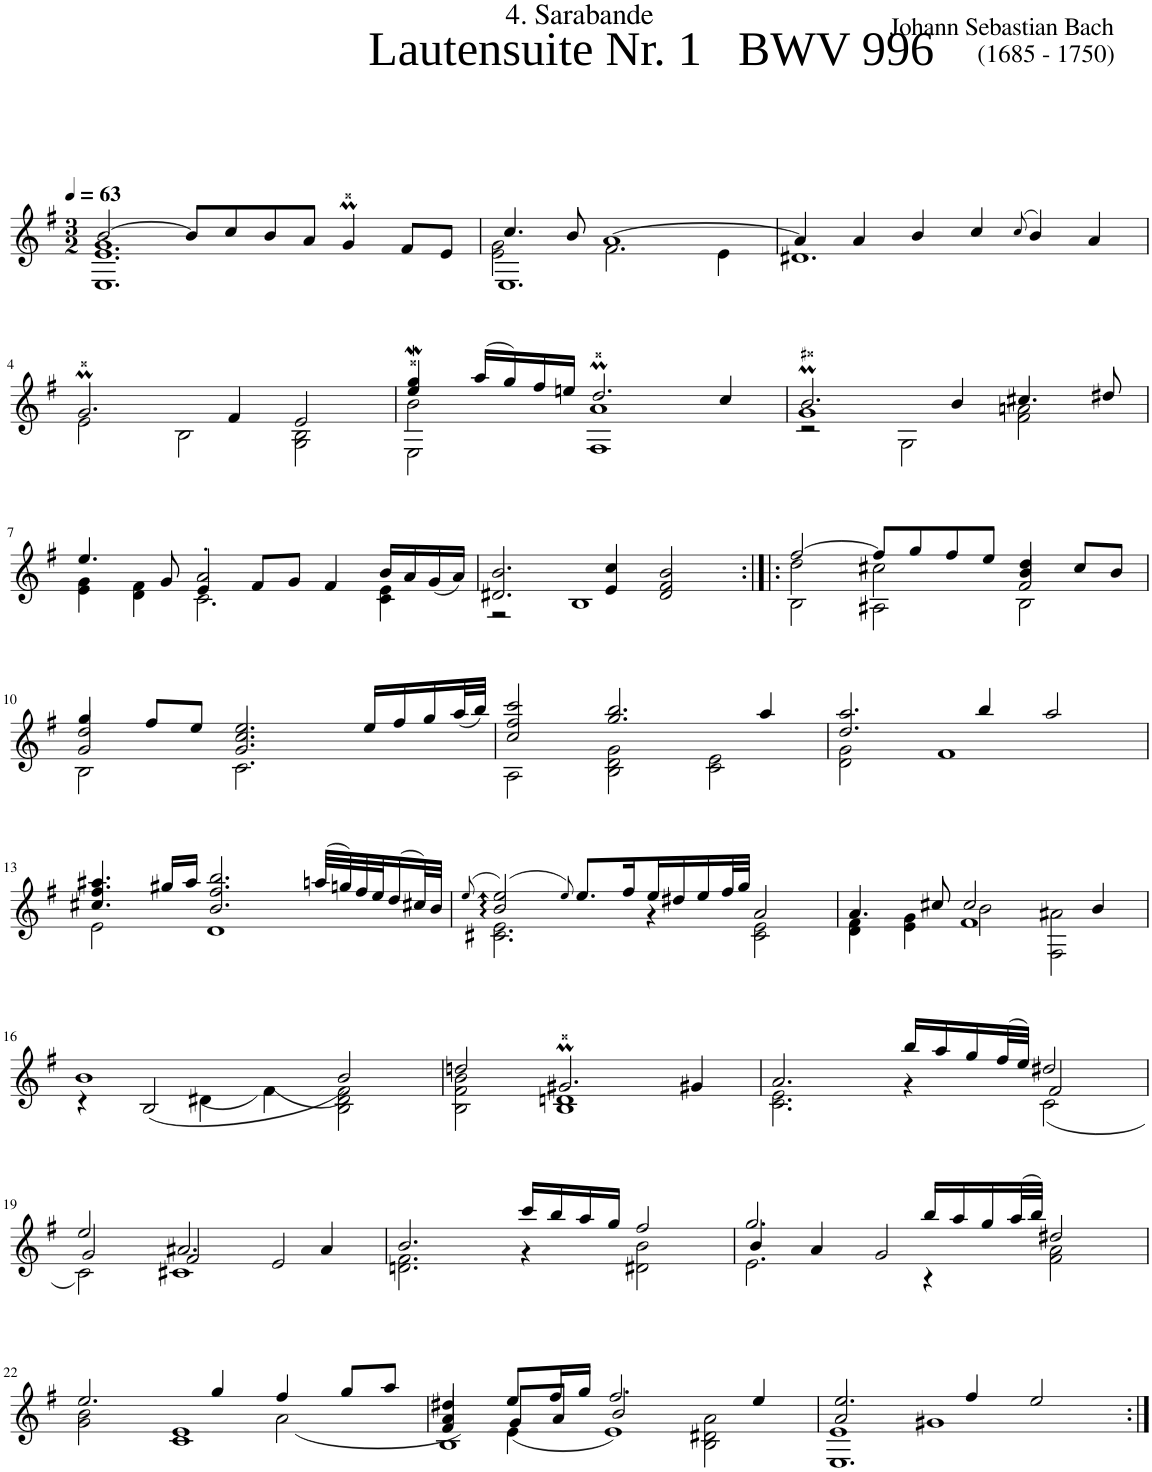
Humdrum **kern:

**kern
*part1
*staff1
*I"Nylon Guitar
*clefG2
*Trd7c12
*k[f#]
*M3/2
*MM63
=1
*^
[2b/	1.E 1.e 1.g
8b/L]	.
8cc/	.
8b/	.
8a/J	.
!LO:MOR:acc=##	!
4gM/	.
!LO:TX:a:t=Lautensuite Nr. 1   BWV 996	!
8f#/L	.
8e/J	.
=2	=2
*	*^
4.cc/	2e\ 2g\	1.E
8b/	.	.
[1a	2.f#\	.
.	4e\	.
*	*v	*v
=3	=3
4a/]	1.d#X
4a/	.
4b/	.
4cc/	.
(8qcc/	.
4b/)	.
4a/	.
!!LO:LB:g=z	!!
=4	=4
!LO:MOR:acc=##	!
2.gM/	2e\
.	2B\
4f#/	.
2e/	2G\ 2B\
=5	=5
!LO:MOR:acc=##	!
*	*^
4ee/t 4gg/t	2b\	2E\
(16aa/LL	.	.
16gg/)	.	.
16ff#/	.	.
16een/JJ	.	.
!LO:MOR:acc=##	!	!
2.ddM/	1F# 1a	1ryy
4cc/	.	.
=6	=6	=6
!LO:MOR:acc=###	!	!
2.bM/	1g	2r
.	.	2G\
4b/	.	.
4.cc#X/	2f#\ 2an\	2ryy
8dd#X/	.	.
!!LO:LB:g=z	!!	!!
=7	=7	=7
4.ee/	4e\ 4g\	2ryy
.	4d\ 4f#\	.
8g/	.	.
2a/	2.c\	4e'/
.	.	8f#/L
.	.	8g/J
2ryy	.	4f#/
.	4c\ 4e\	16b/LL
.	.	16a/
.	.	(16g/
.	.	16a/JJ)
*	*v	*v
=8	=8
2.d#X/ 2.b/	2r
.	1B
4e/ 4cc/	.
2d#/ 2f#/ 2b/	.
=9:|!|:	=9:|!|:
*	*^
[2ff#/	2dd\	2B\
8ff#/L]	2cc#X\	2A#X\
8gg/	.	.
8ff#/	.	.
8ee/J	.	.
4b/ 4dd/	2f#/	2B\
8cc#/L	.	.
8b/J	.	.
!!LO:LB:g=z	!!	!!
=10	=10	=10
4gg/	2g/ 2dd/	2B\
8ff#/L	.	.
8ee/J	.	.
2.g/ 2.cc/ 2.ee/	1ryy	2.c\
16ee/LL	.	4ryy
16ff#/	.	.
16gg/	.	.
(32aa/L	.	.
32bb/JJJ)	.	.
*	*v	*v
=11	=11
2cc/ 2ff#/ 2ccc/	2A\
2.gg/ 2.bb/	2B\ 2d\ 2g\
.	2c\ 2e\
4aa/	.
=12	=12
2.dd/ 2.aa/	2d\ 2g\
.	1f#
4bb/	.
2aa/	.
!!LO:LB:g=z	!!
=13	=13
4.cc#X/ 4.ff#/ 4.aa#X/	2e\
16gg#X/LL	.
16aa#/JJ	.
2.b/ 2.ff#/ 2.bb/	1d
(32aan/LLL	.
32ggn/)	.
32ff#/	.
32ee/J	.
(16dd/	.
32cc#X/L)	.
32b/JJJ	.
=14	=14
(8qee/	.
(2b/: 2ee/:)	2.c#X\ 2.e\
8qee/)	.
8.ee/L	.
16ff#/L	.
16ee/L	4r
16dd#X/	.
16ee/	.
32ff#/L	.
32gg/JJJ	.
2a/	2c#\ 2e\
=15	=15
*^	*^
4.a/	4d\ 4f#\	2ryy	2ryy
.	4e\ 4g\	.	.
8cc#X/	.	.	.
1ryy	1f#	2cc#/	2b\
.	.	2F#\ 2a#X\	4ryy
.	.	.	4b/
*	*	*v	*v
!!LO:LB:g=z
=16	=16	=16
1b	4r	4ryy
.	4ryy	(2B/
.	(4d#X\	.
.	(4f#\)	2.ryy
(2b/	2B\ 2d#\ 2f#\)	.
*	*v	*v
=17	=17
2ddn/	2B\ 2f#\ 2b\
!LO:MOR:acc=##	!
2.g#XM/	1B 1dn
4g#X/	.
=18	=18
*	*^
2.a/	2.c\ 2.e\	1ryy
16bb/LL	4r	.
16aa/	.	.
16gg/	.	.
32ff#/L	.	.
32ee/JJJ)	.	.
2dd#X/	(2c\	2f#/
!!LO:LB:g=z	!!	!!
=19	=19	=19
2ee/	2g/)	2c\
2.a#X/	2f#/	1c#X
.	2e/	.
4a#/	.	.
*	*v	*v
=20	=20
2.b/	2.dn\ 2.f#\
16ccc/LL	4r
16bb/	.
16aa/	.
16gg/JJ	.
2ff#/	2d#X\ 2b\
=21	=21
*	*^
2.gg/	4b/	2.e\
.	4a/	.
.	2g/	.
16bb/LL	.	4r
16aa/	.	.
16gg/	.	.
(32aa/L	.	.
32bb/JJJ)	.	.
2dd#X/	2f#\ 2a\	2ryy
!!LO:LB:g=z	!!	!!
=22	=22	=22
2.ee/	2g\ 2b\	2ryy
.	2ryy	1c 1e
4gg/	.	.
4ff#/	(2a\	.
8gg/L	.	.
8aa/J	.	.
=23	=23	=23
*	*	*^
4dd#X/	4a/)	4f#/	1B
8ee/L	8g/L	(4e\	.
16ff#/L	8a/J	.	.
16gg/JJ	.	.	.
2.ff#/	2b/	1e)	.
.	2a\	.	2B\ 2d#X\
4ee/	.	.	.
=24	=24	=24	=24
2.ee/	2a/	1e	1.E
.	1g#X	.	.
4ff#/	.	.	.
2ee/	.	2ryy	.
*v	*v	*v	*v
=:|!
*-
